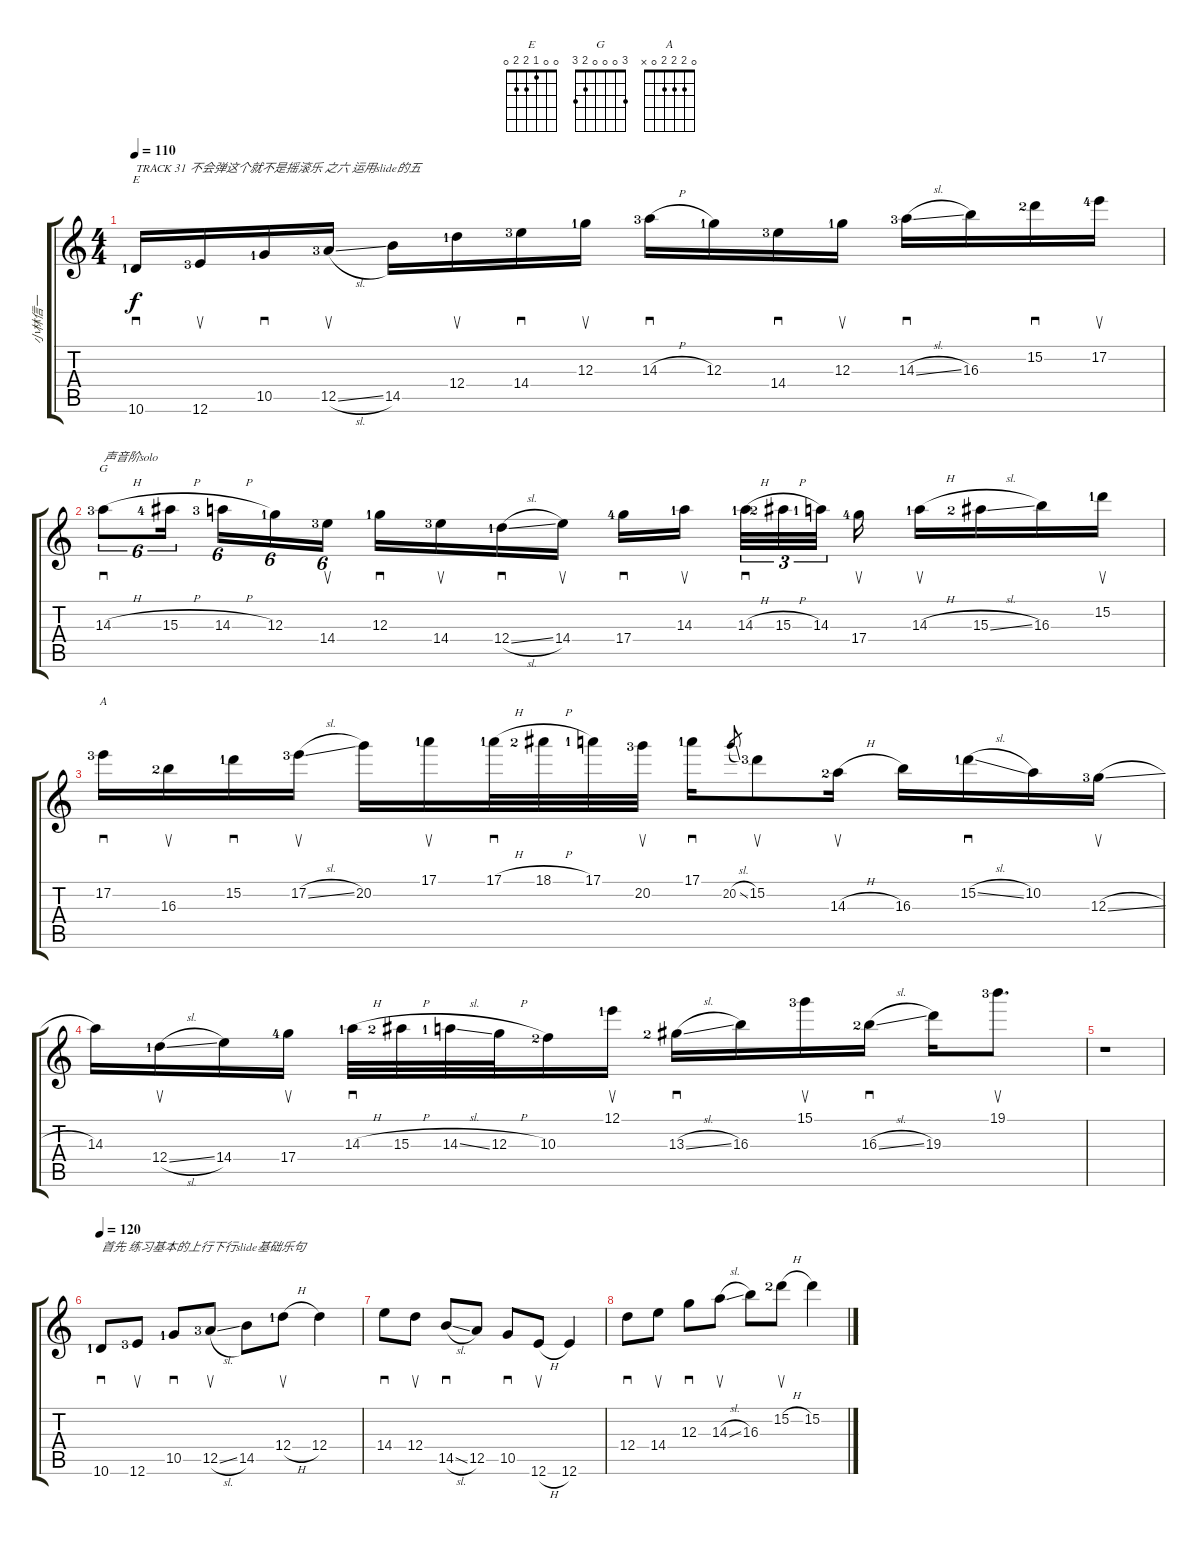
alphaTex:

\track ("小林信一" "小林信一") {instrument overdrivenguitar}
\staff {score tabs}
\tuning (E4 B3 G3 D3 A2 E2) {hide}
\chord ("E" 0 0 1 2 2 0)
\chord ("G" 3 0 0 0 2 3)
\chord ("A" 0 2 2 2 0 x)
\ts (4 4)
\tempo 110
\clef g2
\ks c
10.6{lf 2}.16{sd ch "E" txt "TRACK 31 不会弹这个就不是摇滚乐 之六 运用slide的五" dy f} 12.6{lf 4}.16{su} 10.5{lf 2}.16{sd} 12.5{sl lf 4}.16{su} 14.5.16 12.4{lf 2}.16{su} 14.4{lf 4}.16{sd} 12.3{lf 2}.16{su} 14.3{h lf 4}.16{sd} 12.3{lf 2}.16 14.4{lf 4}.16{sd} 12.3{lf 2}.16{su} 14.3{sl lf 4}.16{sd} 16.3.16 15.2{lf 3}.16{sd} 17.2{lf 5}.16{su} |
14.3{h lf 4}.8{sd tu (6 4) ch "G" txt "声音阶solo"} 15.3{h lf 5}.16{tu (6 4) beam splitsecondary} 14.3{h lf 4}.16{tu (6 4)} 12.3{lf 2}.16{tu (6 4)} 14.4{lf 4}.16{su tu (6 4)} 12.3{lf 2}.16{sd} 14.4{lf 4}.16{su} 12.4{sl lf 2}.16{sd} 14.4.16{su} 17.4{lf 5}.16{sd} 14.3{lf 2}.16{su beam splitsecondary} 14.3{h lf 2}.32{sd tu (3 2)} 15.3{h lf 3}.32{tu (3 2)} 14.3{lf 2}.32{tu (3 2) beam splitsecondary} 17.4{lf 5}.16{su} 14.3{h lf 2}.16{su} 15.3{sl lf 3}.16 16.3.16 15.2{lf 2}.16{su} |
17.2{lf 4}.16{sd ch "A"} 16.3{lf 3}.16{su} 15.2{lf 2}.16{sd} 17.2{sl lf 4}.16{su} 20.2.16 17.1{lf 2}.16{su} 17.1{h lf 2}.32{sd} 18.1{h lf 3}.32 17.1{lf 2}.32 20.2{lf 4}.32{su} 17.1{lf 2}.16{sd} 20.2{sl}.8{gr} 15.2{lf 4}.8{su} 14.3{h lf 3}.16{su} 16.3.16 15.2{sl lf 2}.16{sd} 10.2.16 12.3{sl lf 4}.16{su} |
14.3.16 12.4{sl lf 2}.16{su} 14.4.16 17.4{lf 5}.16{su} 14.3{h lf 2}.32{sd} 15.3{h lf 3}.32 14.3{sl lf 2}.32 12.3{h}.32 10.3{lf 3}.16 12.1{lf 2}.16{su} 13.3{sl lf 3}.16{sd} 16.3.16 15.1{lf 4}.16{su} 16.3{sl lf 3}.16{sd} 19.3.16 19.1{lf 4}.8{d su} |
r.1 |
\tempo 120
10.6{lf 2}.8{sd txt "首先 练习基本的上行下行slide基础乐句"} 12.6{lf 4}.8{su} 10.5{lf 2}.8{sd} 12.5{sl lf 4}.8{su} 14.5.8 12.4{h lf 2}.8{su} 12.4.4 |
14.4.8{sd} 12.4.8{su} 14.5{sl}.8{sd} 12.5.8 10.5.8{sd} 12.6{h}.8{su} 12.6.4 |
12.4.8{sd} 14.4.8{su} 12.3.8{sd} 14.3{sl}.8{su} 16.3.8 15.2{h lf 3}.8{su} 15.2.4
